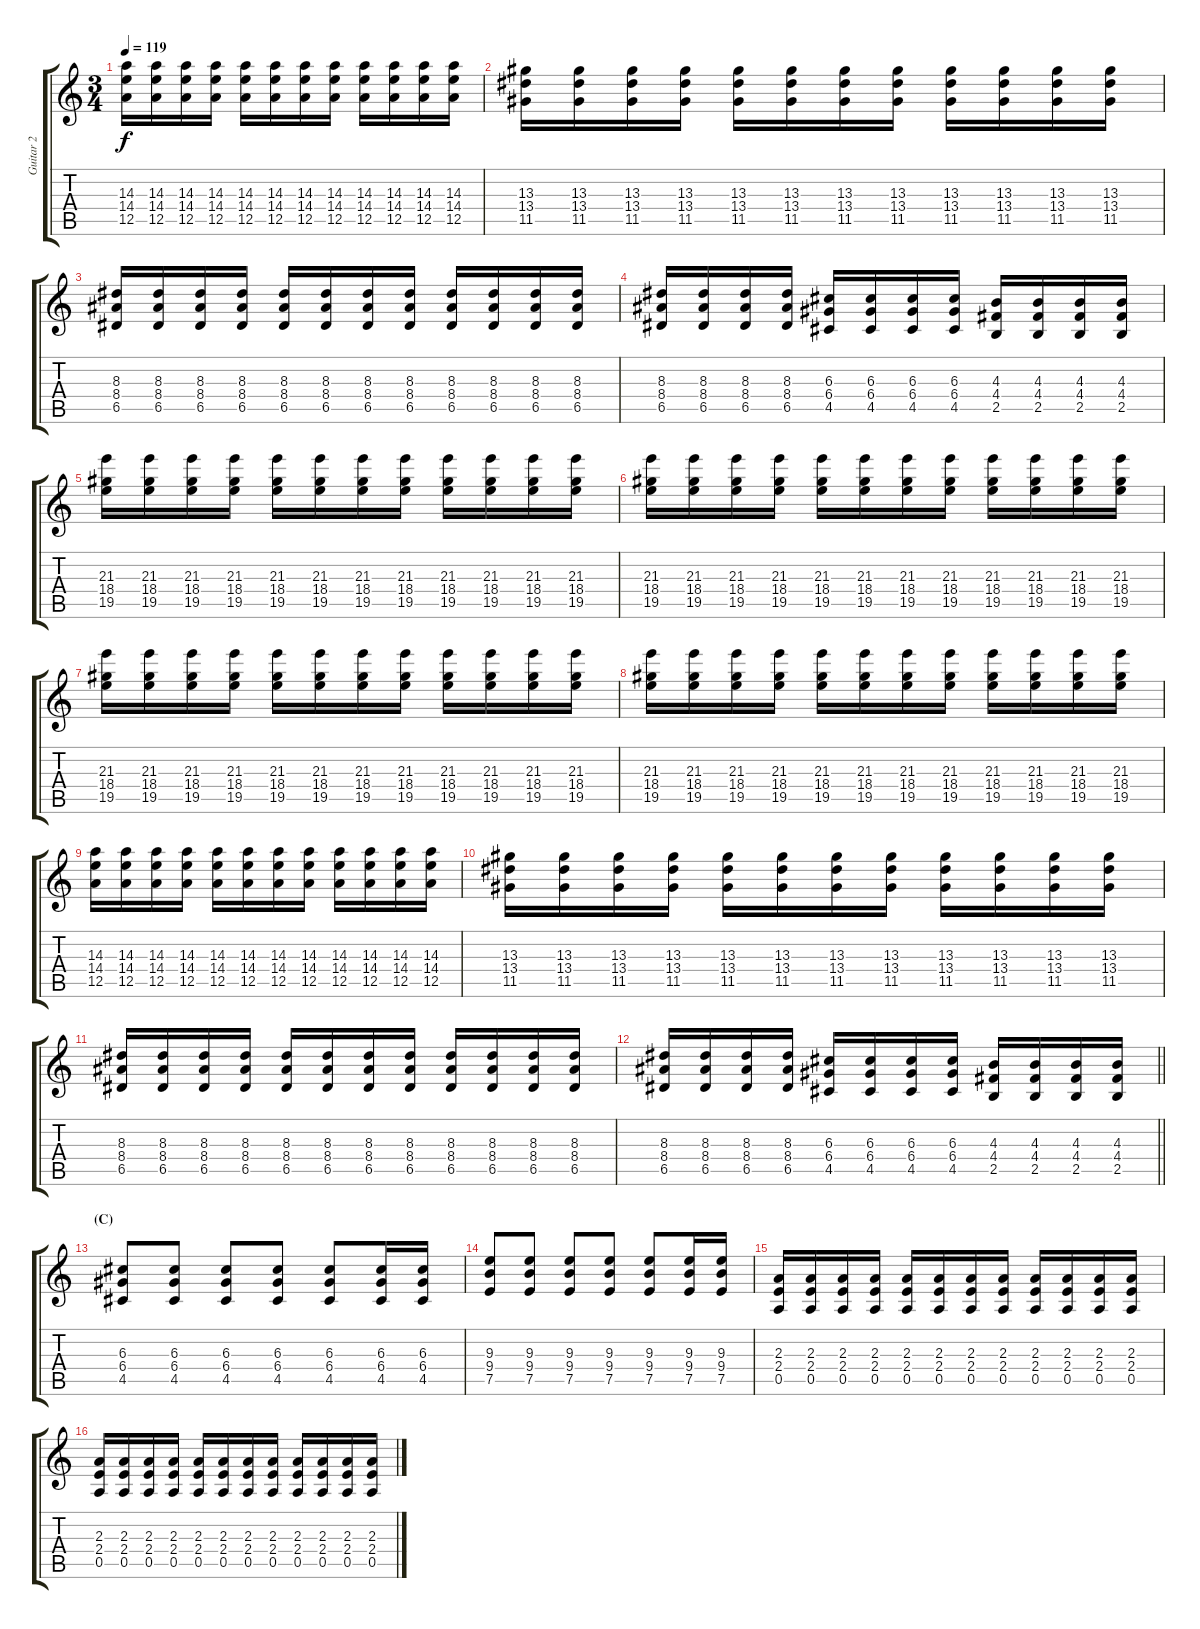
\track ("Guitar 2" "Guitar 2") {instrument electricguitarjazz}
\staff {score tabs}
\tuning (E4 B3 G3 D3 A2 E2) {hide}
\ts (3 4)
\tempo 119
\clef g2
\ks c
(14.3 14.4 12.5).16{dy f} (14.3 14.4 12.5).16 (14.3 14.4 12.5).16 (14.3 14.4 12.5).16 (14.3 14.4 12.5).16 (14.3 14.4 12.5).16 (14.3 14.4 12.5).16 (14.3 14.4 12.5).16 (14.3 14.4 12.5).16 (14.3 14.4 12.5).16 (14.3 14.4 12.5).16 (14.3 14.4 12.5).16 |
(13.3 13.4 11.5).16 (13.3 13.4 11.5).16 (13.3 13.4 11.5).16 (13.3 13.4 11.5).16 (13.3 13.4 11.5).16 (13.3 13.4 11.5).16 (13.3 13.4 11.5).16 (13.3 13.4 11.5).16 (13.3 13.4 11.5).16 (13.3 13.4 11.5).16 (13.3 13.4 11.5).16 (13.3 13.4 11.5).16 |
(8.3 8.4 6.5).16 (8.3 8.4 6.5).16 (8.3 8.4 6.5).16 (8.3 8.4 6.5).16 (8.3 8.4 6.5).16 (8.3 8.4 6.5).16 (8.3 8.4 6.5).16 (8.3 8.4 6.5).16 (8.3 8.4 6.5).16 (8.3 8.4 6.5).16 (8.3 8.4 6.5).16 (8.3 8.4 6.5).16 |
(8.3 8.4 6.5).16 (8.3 8.4 6.5).16 (8.3 8.4 6.5).16 (8.3 8.4 6.5).16 (6.3 6.4 4.5).16 (6.3 6.4 4.5).16 (6.3 6.4 4.5).16 (6.3 6.4 4.5).16 (4.3 4.4 2.5).16 (4.3 4.4 2.5).16 (4.3 4.4 2.5).16 (4.3 4.4 2.5).16 |
(21.3 18.4 19.5).16 (21.3 18.4 19.5).16 (21.3 18.4 19.5).16 (21.3 18.4 19.5).16 (21.3 18.4 19.5).16 (21.3 18.4 19.5).16 (21.3 18.4 19.5).16 (21.3 18.4 19.5).16 (21.3 18.4 19.5).16 (21.3 18.4 19.5).16 (21.3 18.4 19.5).16 (21.3 18.4 19.5).16 |
(21.3 18.4 19.5).16 (21.3 18.4 19.5).16 (21.3 18.4 19.5).16 (21.3 18.4 19.5).16 (21.3 18.4 19.5).16 (21.3 18.4 19.5).16 (21.3 18.4 19.5).16 (21.3 18.4 19.5).16 (21.3 18.4 19.5).16 (21.3 18.4 19.5).16 (21.3 18.4 19.5).16 (21.3 18.4 19.5).16 |
(21.3 18.4 19.5).16 (21.3 18.4 19.5).16 (21.3 18.4 19.5).16 (21.3 18.4 19.5).16 (21.3 18.4 19.5).16 (21.3 18.4 19.5).16 (21.3 18.4 19.5).16 (21.3 18.4 19.5).16 (21.3 18.4 19.5).16 (21.3 18.4 19.5).16 (21.3 18.4 19.5).16 (21.3 18.4 19.5).16 |
(21.3 18.4 19.5).16 (21.3 18.4 19.5).16 (21.3 18.4 19.5).16 (21.3 18.4 19.5).16 (21.3 18.4 19.5).16 (21.3 18.4 19.5).16 (21.3 18.4 19.5).16 (21.3 18.4 19.5).16 (21.3 18.4 19.5).16 (21.3 18.4 19.5).16 (21.3 18.4 19.5).16 (21.3 18.4 19.5).16 |
(14.3 14.4 12.5).16 (14.3 14.4 12.5).16 (14.3 14.4 12.5).16 (14.3 14.4 12.5).16 (14.3 14.4 12.5).16 (14.3 14.4 12.5).16 (14.3 14.4 12.5).16 (14.3 14.4 12.5).16 (14.3 14.4 12.5).16 (14.3 14.4 12.5).16 (14.3 14.4 12.5).16 (14.3 14.4 12.5).16 |
(13.3 13.4 11.5).16 (13.3 13.4 11.5).16 (13.3 13.4 11.5).16 (13.3 13.4 11.5).16 (13.3 13.4 11.5).16 (13.3 13.4 11.5).16 (13.3 13.4 11.5).16 (13.3 13.4 11.5).16 (13.3 13.4 11.5).16 (13.3 13.4 11.5).16 (13.3 13.4 11.5).16 (13.3 13.4 11.5).16 |
(8.3 8.4 6.5).16 (8.3 8.4 6.5).16 (8.3 8.4 6.5).16 (8.3 8.4 6.5).16 (8.3 8.4 6.5).16 (8.3 8.4 6.5).16 (8.3 8.4 6.5).16 (8.3 8.4 6.5).16 (8.3 8.4 6.5).16 (8.3 8.4 6.5).16 (8.3 8.4 6.5).16 (8.3 8.4 6.5).16 |
\barLineRight lightlight
(8.3 8.4 6.5).16 (8.3 8.4 6.5).16 (8.3 8.4 6.5).16 (8.3 8.4 6.5).16 (6.3 6.4 4.5).16 (6.3 6.4 4.5).16 (6.3 6.4 4.5).16 (6.3 6.4 4.5).16 (4.3 4.4 2.5).16 (4.3 4.4 2.5).16 (4.3 4.4 2.5).16 (4.3 4.4 2.5).16 |
\section ("" "(C)")
(6.3 6.4 4.5).8 (6.3 6.4 4.5).8 (6.3 6.4 4.5).8 (6.3 6.4 4.5).8 (6.3 6.4 4.5).8 (6.3 6.4 4.5).16 (6.3 6.4 4.5).16 |
(9.3 9.4 7.5).8 (9.3 9.4 7.5).8 (9.3 9.4 7.5).8 (9.3 9.4 7.5).8 (9.3 9.4 7.5).8 (9.3 9.4 7.5).16 (9.3 9.4 7.5).16 |
(2.3 2.4 0.5).16 (2.3 2.4 0.5).16 (2.3 2.4 0.5).16 (2.3 2.4 0.5).16 (2.3 2.4 0.5).16 (2.3 2.4 0.5).16 (2.3 2.4 0.5).16 (2.3 2.4 0.5).16 (2.3 2.4 0.5).16 (2.3 2.4 0.5).16 (2.3 2.4 0.5).16 (2.3 2.4 0.5).16 |
(2.3 2.4 0.5).16 (2.3 2.4 0.5).16 (2.3 2.4 0.5).16 (2.3 2.4 0.5).16 (2.3 2.4 0.5).16 (2.3 2.4 0.5).16 (2.3 2.4 0.5).16 (2.3 2.4 0.5).16 (2.3 2.4 0.5).16 (2.3 2.4 0.5).16 (2.3 2.4 0.5).16 (2.3 2.4 0.5).16
